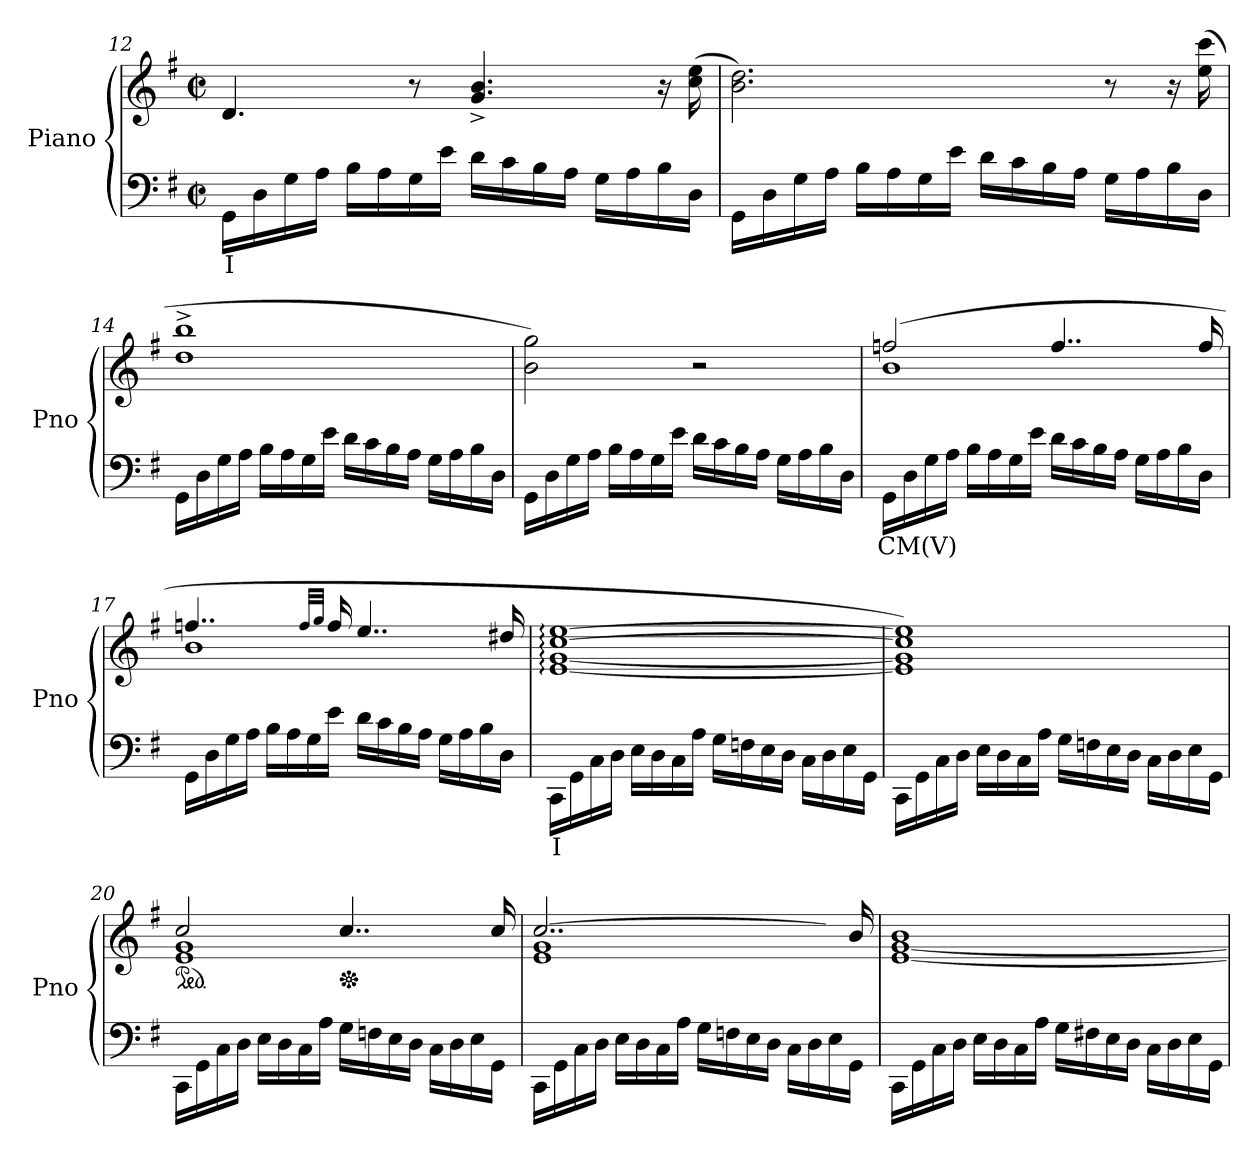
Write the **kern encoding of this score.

**kern	**text	**kern
*part1	*part1	*part1
*staff2	*staff2	*staff1
*I"Piano	*	*
*I'Pno	*	*
*clefF4	*	*clefG2
*k[f#]	*	*k[f#]
*M4/4	*	*M4/4
*met(c|)	*	*met(c|)
=12	=12	=12
!	!LO:LY:b	!
16GG\LL	I	4.d/
16D\	.	.
16G\	.	.
16A\JJ	.	.
16B\LL	.	.
16A\	.	.
16G\	.	8r
16e\JJ	.	.
16d\LL	.	4.g/^ 4.b/^
16c\	.	.
16B\	.	.
16A\JJ	.	.
16G\LL	.	.
16A\	.	.
16B\	.	16r
16D\JJ	.	(>16cc\ 16ee\
!!LO:PB:g=z
=13	=13	=13
16GG\LL	.	2.b\ 2.dd\)
16D\	.	.
16G\	.	.
16A\JJ	.	.
16B\LL	.	.
16A\	.	.
16G\	.	.
16e\JJ	.	.
16d\LL	.	.
16c\	.	.
16B\	.	.
16A\JJ	.	.
16G\LL	.	8r
16A\	.	.
16B\	.	16r
16D\JJ	.	(>16ee\ 16ccc\
=14	=14	=14
16GG\LL	.	1dd^ 1bb^
16D\	.	.
16G\	.	.
16A\JJ	.	.
16B\LL	.	.
16A\	.	.
16G\	.	.
16e\JJ	.	.
16d\LL	.	.
16c\	.	.
16B\	.	.
16A\JJ	.	.
16G\LL	.	.
16A\	.	.
16B\	.	.
16D\JJ	.	.
=15	=15	=15
16GG\LL	.	2b\ 2gg\)
16D\	.	.
16G\	.	.
16A\JJ	.	.
16B\LL	.	.
16A\	.	.
16G\	.	.
16e\JJ	.	.
16d\LL	.	2r
16c\	.	.
16B\	.	.
16A\JJ	.	.
16G\LL	.	.
16A\	.	.
16B\	.	.
16D\JJ	.	.
!!LO:LB:g=z
=16	=16	=16
!	!LO:LY:b	!
*	*	*^
16GG\LL	CM(V)	(>2ffn/	1b
16D\	.	.	.
16G\	.	.	.
16A\JJ	.	.	.
16B\LL	.	.	.
16A\	.	.	.
16G\	.	.	.
16e\JJ	.	.	.
16d\LL	.	4..ff/	.
16c\	.	.	.
16B\	.	.	.
16A\JJ	.	.	.
16G\LL	.	.	.
16A\	.	.	.
16B\	.	.	.
16D\JJ	.	16ff/	.
=17	=17	=17	=17
16GG\LL	.	4..ffn/	1b
16D\	.	.	.
16G\	.	.	.
16A\JJ	.	.	.
16B\LL	.	.	.
16A\	.	.	.
16G\	.	.	.
.	.	32qff/LLL	.
.	.	32qgg/JJJ	.
16e\JJ	.	16ff/	.
16d\LL	.	4..ee/	.
16c\	.	.	.
16B\	.	.	.
16A\JJ	.	.	.
16G\LL	.	.	.
16A\	.	.	.
16B\	.	.	.
16D\JJ	.	16dd#X/	.
*	*	*v	*v
!!LO:LB:g=z
=18	=18	=18
!	!LO:LY:b	!
16CC\LL	I	[1e: [1g: [1cc: [1ee:
16GG\	.	.
16C\	.	.
16D\JJ	.	.
16E\LL	.	.
16D\	.	.
16C\	.	.
16A\JJ	.	.
16G\LL	.	.
16Fn\	.	.
16E\	.	.
16D\JJ	.	.
16C\LL	.	.
16D\	.	.
16E\	.	.
16GG\JJ	.	.
!!LO:LB:g=z
=19	=19	=19
16CC\LL	.	1e] 1g] 1cc] 1ee])
16GG\	.	.
16C\	.	.
16D\JJ	.	.
16E\LL	.	.
16D\	.	.
16C\	.	.
16A\JJ	.	.
16G\LL	.	.
16Fn\	.	.
16E\	.	.
16D\JJ	.	.
16C\LL	.	.
16D\	.	.
16E\	.	.
16GG\JJ	.	.
=20	=20	=20
*	*	*ped
*	*	*^
16CC\LL	.	2cc/	1e 1g
16GG\	.	.	.
16C\	.	.	.
16D\JJ	.	.	.
16E\LL	.	.	.
16D\	.	.	.
16C\	.	.	.
16A\JJ	.	.	.
*	*	*Xped	*
16G\LL	.	4..cc/	.
16Fn\	.	.	.
16E\	.	.	.
16D\JJ	.	.	.
16C\LL	.	.	.
16D\	.	.	.
16E\	.	.	.
16GG\JJ	.	16cc/	.
=21	=21	=21	=21
16CC\LL	.	[2..cc/	1e 1g
16GG\	.	.	.
16C\	.	.	.
16D\JJ	.	.	.
16E\LL	.	.	.
16D\	.	.	.
16C\	.	.	.
16A\JJ	.	.	.
16G\LL	.	.	.
16Fn\	.	.	.
16E\	.	.	.
16D\JJ	.	.	.
16C\LL	.	.	.
16D\	.	.	.
16E\	.	16ccyy]	.
16GG\JJ	.	16b/	.
!!LO:PB:g=z	!!
=22	=22	=22	=22
16CC\LL	.	1b	[1e [1g
16GG\	.	.	.
16C\	.	.	.
16D\JJ	.	.	.
16E\LL	.	.	.
16D\	.	.	.
16C\	.	.	.
16A\JJ	.	.	.
16G\LL	.	.	.
16F#X\	.	.	.
16E\	.	.	.
16D\JJ	.	.	.
16C\LL	.	.	.
16D\	.	.	.
16E\	.	.	.
16GG\JJ	.	.	.
*	*	*v	*v
=	=	=
*-	*-	*-
